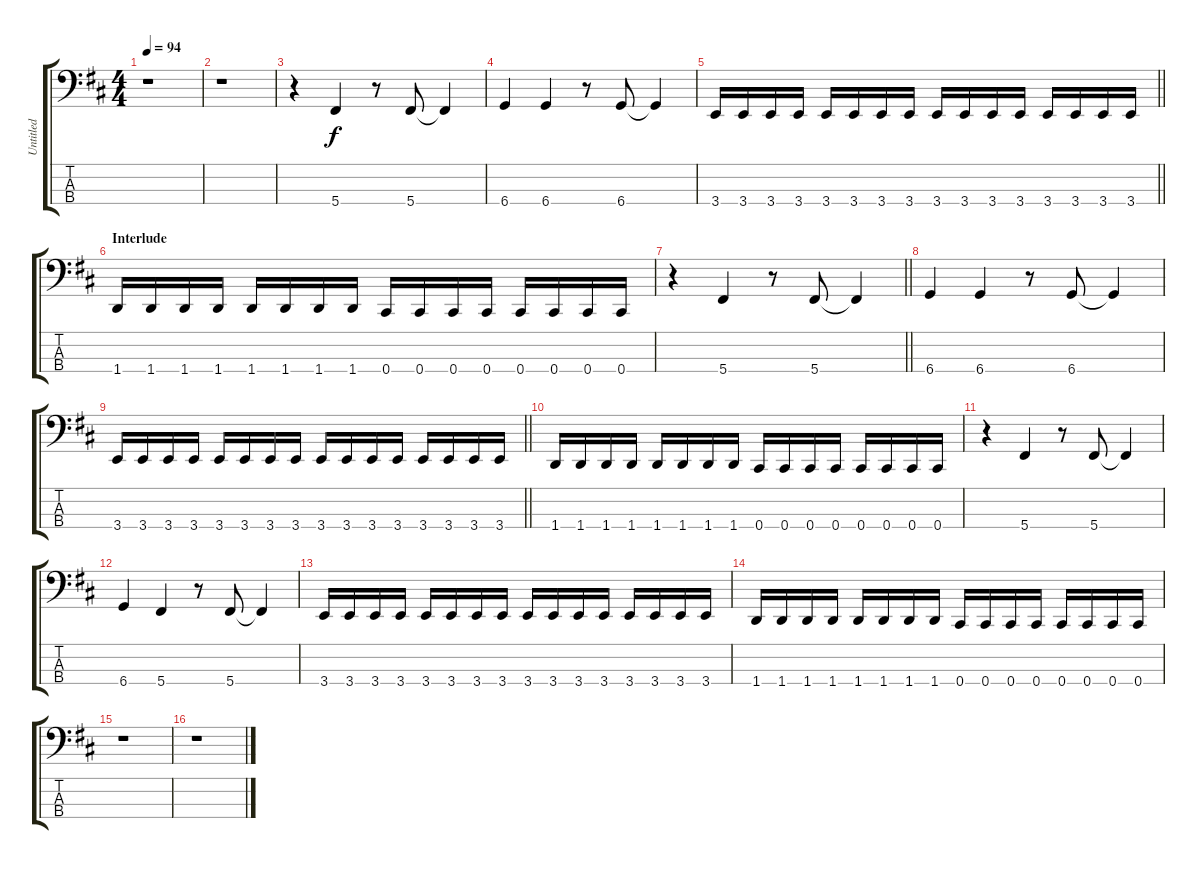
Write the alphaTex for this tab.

\track ("Untitled" "Untitled") {instrument electricbassfinger}
\staff {score tabs}
\tuning (Gb2 Db2 Ab1 Db1) {hide}
\ts (4 4)
\tempo 94
\clef f4
\ks d
r.1{dy f} |
r.1 |
r.4 5.4.4 r.8 5.4.8 5.4{t}.4 |
6.4.4 6.4.4 r.8 6.4.8 6.4{t}.4 |
\barLineRight lightlight
3.4.16 3.4.16 3.4.16 3.4.16 3.4.16 3.4.16 3.4.16 3.4.16 3.4.16 3.4.16 3.4.16 3.4.16 3.4.16 3.4.16 3.4.16 3.4.16 |
\section ("" "Interlude")
1.4.16 1.4.16 1.4.16 1.4.16 1.4.16 1.4.16 1.4.16 1.4.16 0.4.16 0.4.16 0.4.16 0.4.16 0.4.16 0.4.16 0.4.16 0.4.16 |
\barLineRight lightlight
r.4 5.4.4 r.8 5.4.8 5.4{t}.4 |
6.4.4 6.4.4 r.8 6.4.8 6.4{t}.4 |
\barLineRight lightlight
3.4.16 3.4.16 3.4.16 3.4.16 3.4.16 3.4.16 3.4.16 3.4.16 3.4.16 3.4.16 3.4.16 3.4.16 3.4.16 3.4.16 3.4.16 3.4.16 |
1.4.16 1.4.16 1.4.16 1.4.16 1.4.16 1.4.16 1.4.16 1.4.16 0.4.16 0.4.16 0.4.16 0.4.16 0.4.16 0.4.16 0.4.16 0.4.16 |
r.4 5.4.4 r.8 5.4.8 5.4{t}.4 |
6.4.4 5.4.4 r.8 5.4.8 5.4{t}.4 |
3.4.16 3.4.16 3.4.16 3.4.16 3.4.16 3.4.16 3.4.16 3.4.16 3.4.16 3.4.16 3.4.16 3.4.16 3.4.16 3.4.16 3.4.16 3.4.16 |
1.4.16 1.4.16 1.4.16 1.4.16 1.4.16 1.4.16 1.4.16 1.4.16 0.4.16 0.4.16 0.4.16 0.4.16 0.4.16 0.4.16 0.4.16 0.4.16 |
r.1 |
r.1
